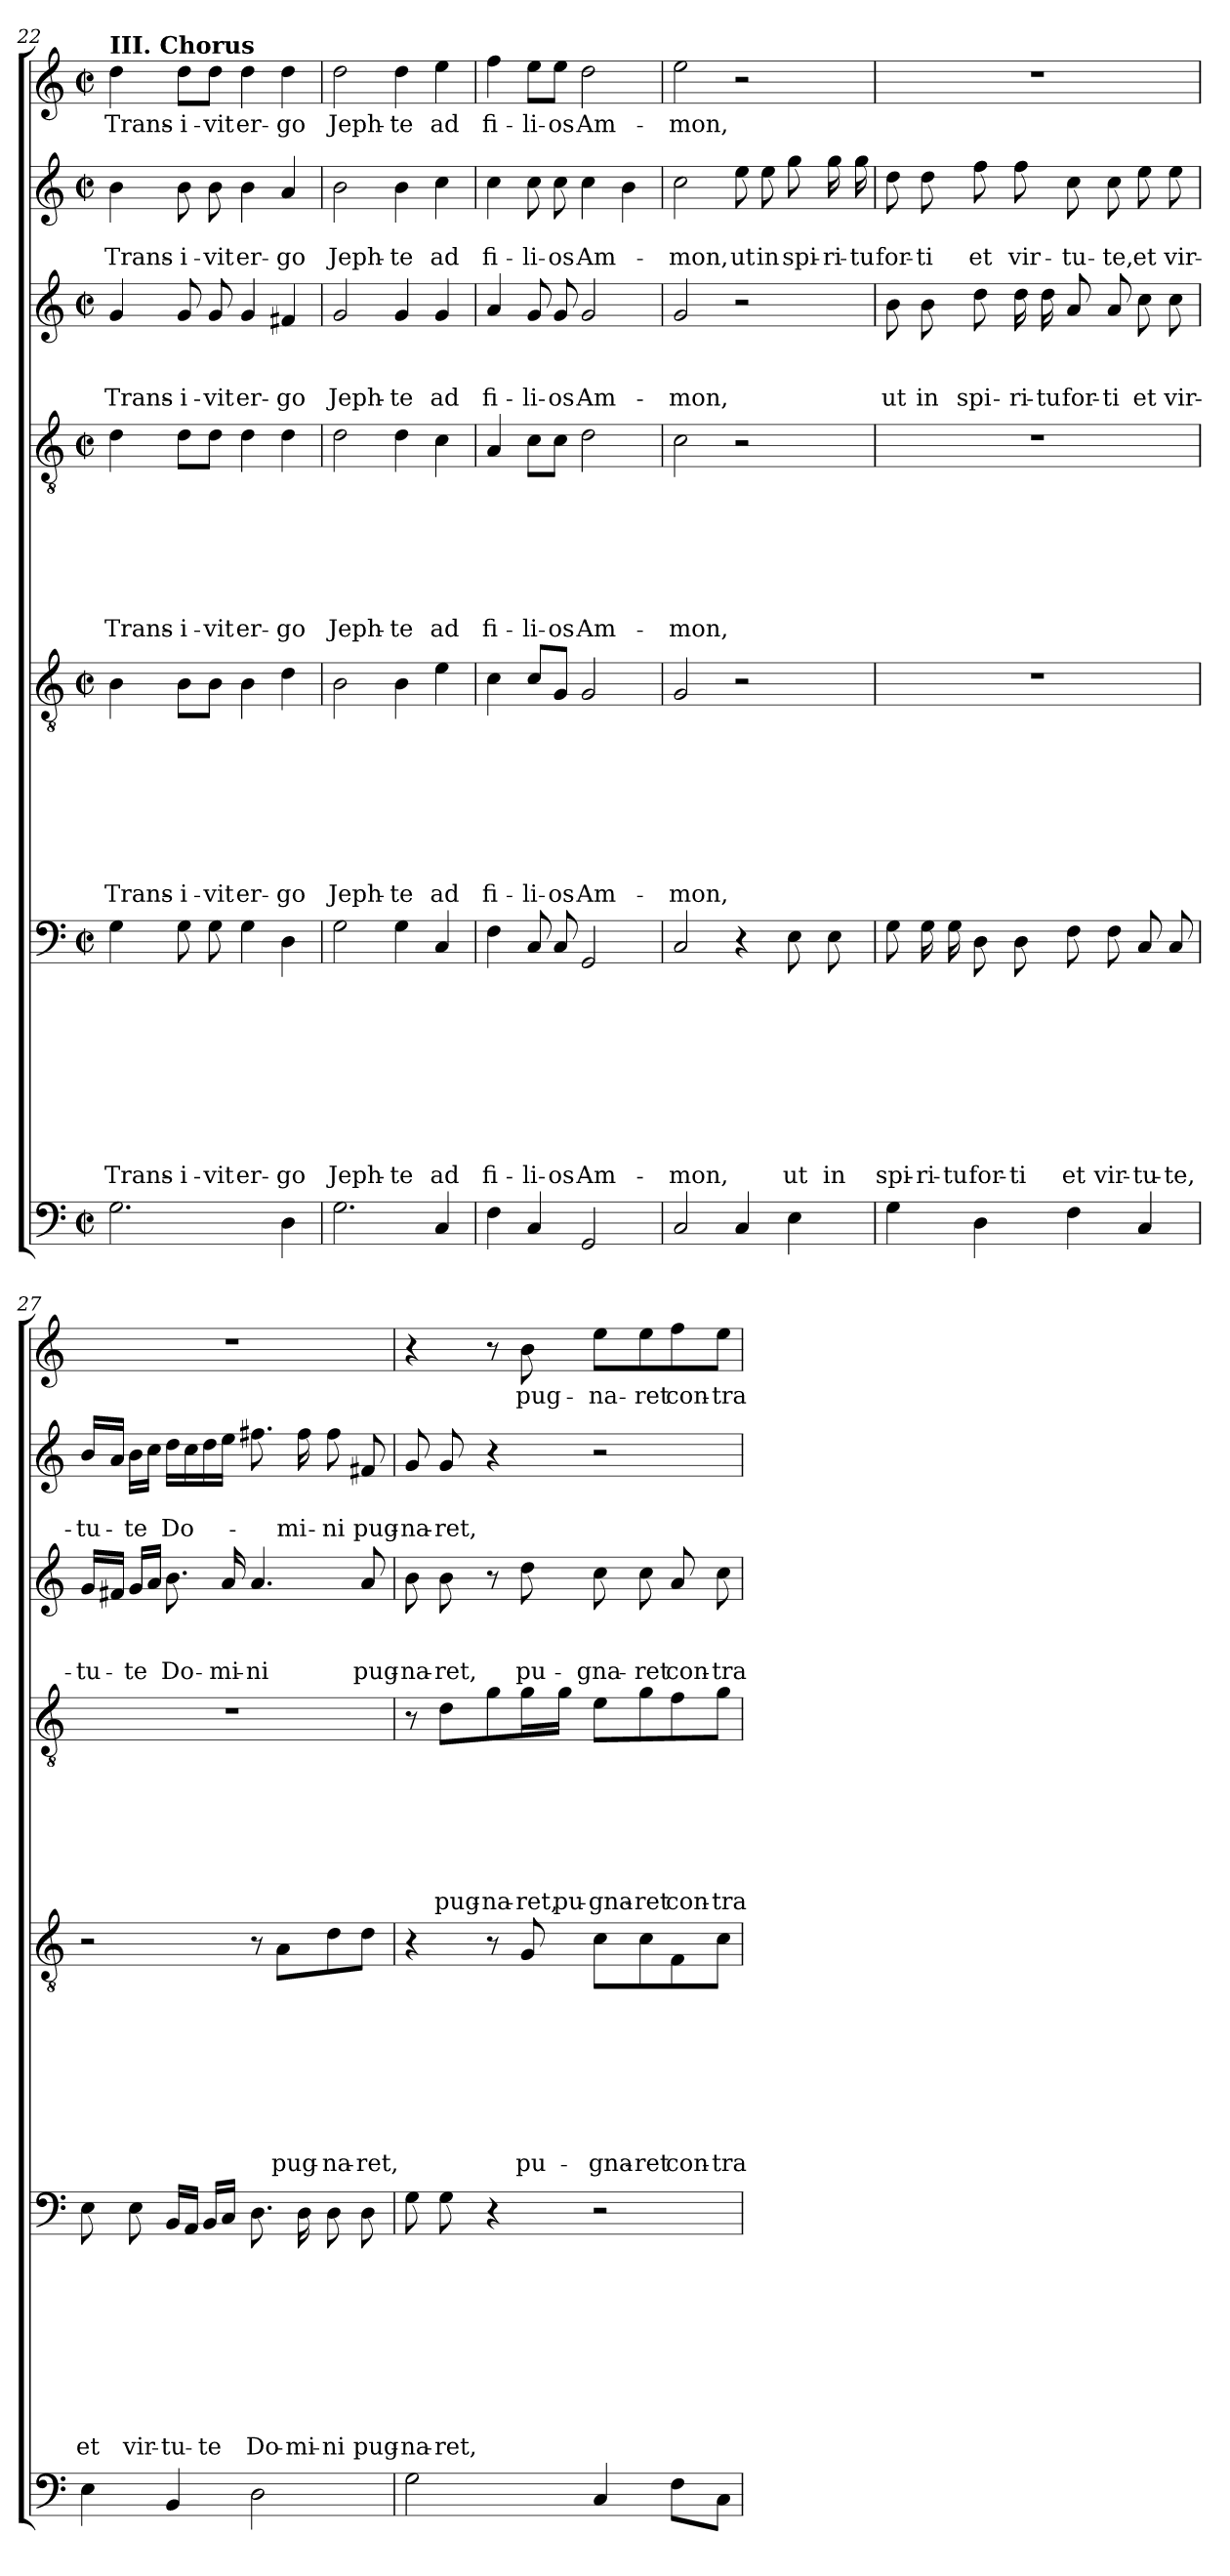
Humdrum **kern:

**kern	**kern	**text	**text	**text	**text	**text	**text	**text	**text	**text	**kern	**text	**text	**text	**text	**text	**text	**text	**text	**kern	**text	**text	**text	**text	**text	**text	**text	**kern	**text	**text	**text	**kern	**text	**text	**kern	**text
*part7	*part6	*part6	*part6	*part6	*part6	*part6	*part6	*part6	*part6	*part6	*part5	*part5	*part5	*part5	*part5	*part5	*part5	*part5	*part5	*part4	*part4	*part4	*part4	*part4	*part4	*part4	*part4	*part3	*part3	*part3	*part3	*part2	*part2	*part2	*part1	*part1
*staff7	*staff6	*staff6	*staff6	*staff6	*staff6	*staff6	*staff6	*staff6	*staff6	*staff6	*staff5	*staff5	*staff5	*staff5	*staff5	*staff5	*staff5	*staff5	*staff5	*staff4	*staff4	*staff4	*staff4	*staff4	*staff4	*staff4	*staff4	*staff3	*staff3	*staff3	*staff3	*staff2	*staff2	*staff2	*staff1	*staff1
!!LO:LB:g=z
*clefF4	*clefF4	*	*	*	*	*	*	*	*	*	*clefGv2	*	*	*	*	*	*	*	*	*clefGv2	*	*	*	*	*	*	*	*clefG2	*	*	*	*clefG2	*	*	*clefG2	*
*k[]	*k[]	*	*	*	*	*	*	*	*	*	*k[]	*	*	*	*	*	*	*	*	*k[]	*	*	*	*	*	*	*	*k[]	*	*	*	*k[]	*	*	*k[]	*
*C:	*C:	*	*	*	*	*	*	*	*	*	*C:	*	*	*	*	*	*	*	*	*C:	*	*	*	*	*	*	*	*C:	*	*	*	*C:	*	*	*C:	*
*M2/2	*M2/2	*	*	*	*	*	*	*	*	*	*M2/2	*	*	*	*	*	*	*	*	*M2/2	*	*	*	*	*	*	*	*M2/2	*	*	*	*M2/2	*	*	*M2/2	*
*met(c|)	*met(c|)	*	*	*	*	*	*	*	*	*	*met(c|)	*	*	*	*	*	*	*	*	*met(c|)	*	*	*	*	*	*	*	*met(c|)	*	*	*	*met(c|)	*	*	*met(c|)	*
=22	=22	=22	=22	=22	=22	=22	=22	=22	=22	=22	=22	=22	=22	=22	=22	=22	=22	=22	=22	=22	=22	=22	=22	=22	=22	=22	=22	=22	=22	=22	=22	=22	=22	=22	=22	=22
!	!	!	!	!	!	!	!	!	!	!	!	!	!	!	!	!	!	!	!	!	!	!	!	!	!	!	!	!	!	!	!	!	!	!	!LO:TX:a:B:t=III. Chorus	!
2.G\	4G\	.	.	.	.	.	.	.	.	Trans-	4B\	.	.	.	.	.	.	.	Trans-	4d\	.	.	.	.	.	.	Trans-	4g/	.	.	Trans-	4b\	.	Trans-	4dd\	Trans-
.	8G\	.	.	.	.	.	.	.	.	-i-	8B\L	.	.	.	.	.	.	.	-i-	8d\L	.	.	.	.	.	.	-i-	8g/	.	.	-i-	8b\	.	-i-	8dd\L	-i-
.	8G\	.	.	.	.	.	.	.	.	-vit	8B\J	.	.	.	.	.	.	.	-vit	8d\J	.	.	.	.	.	.	-vit	8g/	.	.	-vit	8b\	.	-vit	8dd\J	-vit
.	4G\	.	.	.	.	.	.	.	.	er-	4B\	.	.	.	.	.	.	.	er-	4d\	.	.	.	.	.	.	er-	4g/	.	.	er-	4b\	.	er-	4dd\	er-
4D\	4D\	.	.	.	.	.	.	.	.	-go	4d\	.	.	.	.	.	.	.	-go	4d\	.	.	.	.	.	.	-go	4f#X/	.	.	-go	4a/	.	-go	4dd\	-go
=23	=23	=23	=23	=23	=23	=23	=23	=23	=23	=23	=23	=23	=23	=23	=23	=23	=23	=23	=23	=23	=23	=23	=23	=23	=23	=23	=23	=23	=23	=23	=23	=23	=23	=23	=23	=23
2.G\	2G\	.	.	.	.	.	.	.	.	Jeph-	2B\	.	.	.	.	.	.	.	Jeph-	2d\	.	.	.	.	.	.	Jeph-	2g/	.	.	Jeph-	2b\	.	Jeph-	2dd\	Jeph-
.	4G\	.	.	.	.	.	.	.	.	-te	4B\	.	.	.	.	.	.	.	-te	4d\	.	.	.	.	.	.	-te	4g/	.	.	-te	4b\	.	-te	4dd\	-te
4C/	4C/	.	.	.	.	.	.	.	.	ad	4e\	.	.	.	.	.	.	.	ad	4c\	.	.	.	.	.	.	ad	4g/	.	.	ad	4cc\	.	ad	4ee\	ad
=24	=24	=24	=24	=24	=24	=24	=24	=24	=24	=24	=24	=24	=24	=24	=24	=24	=24	=24	=24	=24	=24	=24	=24	=24	=24	=24	=24	=24	=24	=24	=24	=24	=24	=24	=24	=24
4F\	4F\	.	.	.	.	.	.	.	.	fi-	4c\	.	.	.	.	.	.	.	fi-	4A/	.	.	.	.	.	.	fi-	4a/	.	.	fi-	4cc\	.	fi-	4ff\	fi-
4C/	8C/	.	.	.	.	.	.	.	.	-li-	8c/L	.	.	.	.	.	.	.	-li-	8c\L	.	.	.	.	.	.	-li-	8g/	.	.	-li-	8cc\	.	-li-	8ee\L	-li-
.	8C/	.	.	.	.	.	.	.	.	-os	8G/J	.	.	.	.	.	.	.	-os	8c\J	.	.	.	.	.	.	-os	8g/	.	.	-os	8cc\	.	-os	8ee\J	-os
2GG/	2GG/	.	.	.	.	.	.	.	.	Am-	2G/	.	.	.	.	.	.	.	Am-	2d\	.	.	.	.	.	.	Am-	2g/	.	.	Am-	4cc\	.	Am-	2dd\	Am-
.	.	.	.	.	.	.	.	.	.	.	.	.	.	.	.	.	.	.	.	.	.	.	.	.	.	.	.	.	.	.	.	4b\	.	.	.	.
=25	=25	=25	=25	=25	=25	=25	=25	=25	=25	=25	=25	=25	=25	=25	=25	=25	=25	=25	=25	=25	=25	=25	=25	=25	=25	=25	=25	=25	=25	=25	=25	=25	=25	=25	=25	=25
2C/	2C/	.	.	.	.	.	.	.	.	-mon,	2G/	.	.	.	.	.	.	.	-mon,	2c\	.	.	.	.	.	.	-mon,	2g/	.	.	-mon,	2cc\	.	-mon,	2ee\	-mon,
4C/	4r	.	.	.	.	.	.	.	.	.	2r	.	.	.	.	.	.	.	.	2r	.	.	.	.	.	.	.	2r	.	.	.	8ee\	.	ut	2r	.
.	.	.	.	.	.	.	.	.	.	.	.	.	.	.	.	.	.	.	.	.	.	.	.	.	.	.	.	.	.	.	.	8ee\	.	in	.	.
4E\	8E\	.	.	.	.	.	.	.	.	ut	.	.	.	.	.	.	.	.	.	.	.	.	.	.	.	.	.	.	.	.	.	8gg\	.	spi-	.	.
.	8E\	.	.	.	.	.	.	.	.	in	.	.	.	.	.	.	.	.	.	.	.	.	.	.	.	.	.	.	.	.	.	16gg\	.	-ri-	.	.
.	.	.	.	.	.	.	.	.	.	.	.	.	.	.	.	.	.	.	.	.	.	.	.	.	.	.	.	.	.	.	.	16gg\	.	-tu	.	.
=26	=26	=26	=26	=26	=26	=26	=26	=26	=26	=26	=26	=26	=26	=26	=26	=26	=26	=26	=26	=26	=26	=26	=26	=26	=26	=26	=26	=26	=26	=26	=26	=26	=26	=26	=26	=26
4G\	8G\	.	.	.	.	.	.	.	.	spi-	1r	.	.	.	.	.	.	.	.	1r	.	.	.	.	.	.	.	8b\	.	.	ut	8dd\	.	for-	1r	.
.	16G\	.	.	.	.	.	.	.	.	-ri-	.	.	.	.	.	.	.	.	.	.	.	.	.	.	.	.	.	8b\	.	.	in	8dd\	.	-ti	.	.
.	16G\	.	.	.	.	.	.	.	.	-tu	.	.	.	.	.	.	.	.	.	.	.	.	.	.	.	.	.	.	.	.	.	.	.	.	.	.
4D\	8D\	.	.	.	.	.	.	.	.	for-	.	.	.	.	.	.	.	.	.	.	.	.	.	.	.	.	.	8dd\	.	.	spi-	8ff\	.	et	.	.
.	8D\	.	.	.	.	.	.	.	.	-ti	.	.	.	.	.	.	.	.	.	.	.	.	.	.	.	.	.	16dd\	.	.	-ri-	8ff\	.	vir-	.	.
.	.	.	.	.	.	.	.	.	.	.	.	.	.	.	.	.	.	.	.	.	.	.	.	.	.	.	.	16dd\	.	.	-tu	.	.	.	.	.
4F\	8F\	.	.	.	.	.	.	.	.	et	.	.	.	.	.	.	.	.	.	.	.	.	.	.	.	.	.	8a/	.	.	for-	8cc\	.	-tu-	.	.
.	8F\	.	.	.	.	.	.	.	.	vir-	.	.	.	.	.	.	.	.	.	.	.	.	.	.	.	.	.	8a/	.	.	-ti	8cc\	.	-te,	.	.
4C/	8C/	.	.	.	.	.	.	.	.	-tu-	.	.	.	.	.	.	.	.	.	.	.	.	.	.	.	.	.	8cc\	.	.	et	8ee\	.	et	.	.
.	8C/	.	.	.	.	.	.	.	.	-te,	.	.	.	.	.	.	.	.	.	.	.	.	.	.	.	.	.	8cc\	.	.	vir-	8ee\	.	vir-	.	.
!!LO:PB:g=z
=27	=27	=27	=27	=27	=27	=27	=27	=27	=27	=27	=27	=27	=27	=27	=27	=27	=27	=27	=27	=27	=27	=27	=27	=27	=27	=27	=27	=27	=27	=27	=27	=27	=27	=27	=27	=27
4E\	8E\	.	.	.	.	.	.	.	.	et	2r	.	.	.	.	.	.	.	.	1r	.	.	.	.	.	.	.	16g/LL	.	.	-tu-	16b/LL	.	-tu-	1r	.
.	.	.	.	.	.	.	.	.	.	.	.	.	.	.	.	.	.	.	.	.	.	.	.	.	.	.	.	16f#X/JJ	.	.	.	16a/JJ	.	.	.	.
.	8E\	.	.	.	.	.	.	.	.	vir-	.	.	.	.	.	.	.	.	.	.	.	.	.	.	.	.	.	16g/LL	.	.	-te	16b\LL	.	-te	.	.
.	.	.	.	.	.	.	.	.	.	.	.	.	.	.	.	.	.	.	.	.	.	.	.	.	.	.	.	16a/JJ	.	.	.	16cc\JJ	.	.	.	.
4BB/	16BB/LL	.	.	.	.	.	.	.	.	-tu-	.	.	.	.	.	.	.	.	.	.	.	.	.	.	.	.	.	8.b\	.	.	Do-	16dd\LL	.	Do-	.	.
.	16AA/JJ	.	.	.	.	.	.	.	.	.	.	.	.	.	.	.	.	.	.	.	.	.	.	.	.	.	.	.	.	.	.	16cc\	.	.	.	.
.	16BB/LL	.	.	.	.	.	.	.	.	-te	.	.	.	.	.	.	.	.	.	.	.	.	.	.	.	.	.	.	.	.	.	16dd\	.	.	.	.
.	16C/JJ	.	.	.	.	.	.	.	.	.	.	.	.	.	.	.	.	.	.	.	.	.	.	.	.	.	.	16a/	.	.	-mi-	16ee\JJ	.	.	.	.
2D\	8.D\	.	.	.	.	.	.	.	.	Do-	8r	.	.	.	.	.	.	.	.	.	.	.	.	.	.	.	.	4.a/	.	.	-ni	8.ff#X\	.	.	.	.
.	.	.	.	.	.	.	.	.	.	.	8A\L	.	.	.	.	.	.	.	pug-	.	.	.	.	.	.	.	.	.	.	.	.	.	.	.	.	.
.	16D\	.	.	.	.	.	.	.	.	-mi-	.	.	.	.	.	.	.	.	.	.	.	.	.	.	.	.	.	.	.	.	.	16ff#\	.	-mi-	.	.
.	8D\	.	.	.	.	.	.	.	.	-ni	8d\	.	.	.	.	.	.	.	-na-	.	.	.	.	.	.	.	.	.	.	.	.	8ff#\	.	-ni	.	.
.	8D\	.	.	.	.	.	.	.	.	pug-	8d\J	.	.	.	.	.	.	.	-ret,	.	.	.	.	.	.	.	.	8a/	.	.	pug-	8f#X/	.	pug-	.	.
=28	=28	=28	=28	=28	=28	=28	=28	=28	=28	=28	=28	=28	=28	=28	=28	=28	=28	=28	=28	=28	=28	=28	=28	=28	=28	=28	=28	=28	=28	=28	=28	=28	=28	=28	=28	=28
2G\	8G\	.	.	.	.	.	.	.	.	-na-	4r	.	.	.	.	.	.	.	.	8r	.	.	.	.	.	.	.	8b\	.	.	-na-	8g/	.	-na-	4r	.
.	8G\	.	.	.	.	.	.	.	.	-ret,	.	.	.	.	.	.	.	.	.	8d\L	.	.	.	.	.	.	pug-	8b\	.	.	-ret,	8g/	.	-ret,	.	.
.	4r	.	.	.	.	.	.	.	.	.	8r	.	.	.	.	.	.	.	.	8g\	.	.	.	.	.	.	-na-	8r	.	.	.	4r	.	.	8r	.
.	.	.	.	.	.	.	.	.	.	.	8G/	.	.	.	.	.	.	.	pu-	16g\L	.	.	.	.	.	.	-ret,	8dd\	.	.	pu-	.	.	.	8b\	pug-
.	.	.	.	.	.	.	.	.	.	.	.	.	.	.	.	.	.	.	.	16g\JJ	.	.	.	.	.	.	pu-	.	.	.	.	.	.	.	.	.
4C/	2r	.	.	.	.	.	.	.	.	.	8c\L	.	.	.	.	.	.	.	-gna-	8e\L	.	.	.	.	.	.	-gna-	8cc\	.	.	-gna-	2r	.	.	8ee\L	-na-
.	.	.	.	.	.	.	.	.	.	.	8c\	.	.	.	.	.	.	.	-ret	8g\	.	.	.	.	.	.	-ret	8cc\	.	.	-ret	.	.	.	8ee\	-ret
8F\L	.	.	.	.	.	.	.	.	.	.	8F\	.	.	.	.	.	.	.	con-	8f\	.	.	.	.	.	.	con-	8a/	.	.	con-	.	.	.	8ff\	con-
8C\J	.	.	.	.	.	.	.	.	.	.	8c\J	.	.	.	.	.	.	.	-tra	8g\J	.	.	.	.	.	.	-tra	8cc\	.	.	-tra	.	.	.	8ee\J	-tra
=	=	=	=	=	=	=	=	=	=	=	=	=	=	=	=	=	=	=	=	=	=	=	=	=	=	=	=	=	=	=	=	=	=	=	=	=
*-	*-	*-	*-	*-	*-	*-	*-	*-	*-	*-	*-	*-	*-	*-	*-	*-	*-	*-	*-	*-	*-	*-	*-	*-	*-	*-	*-	*-	*-	*-	*-	*-	*-	*-	*-	*-
